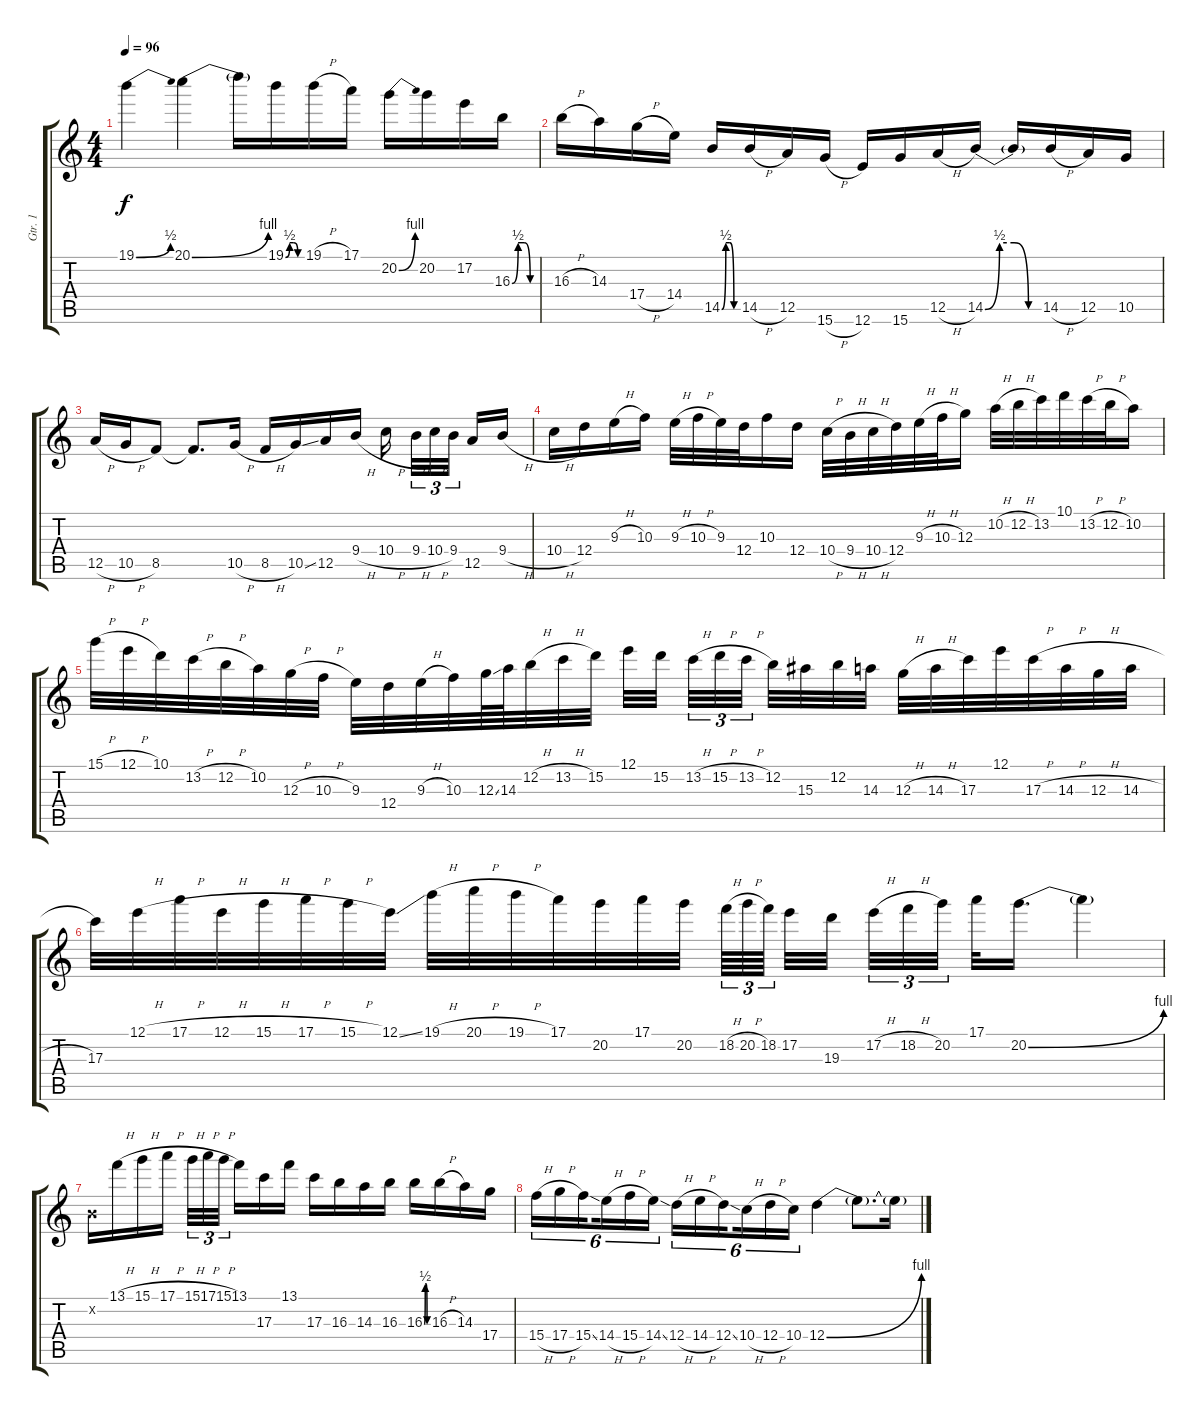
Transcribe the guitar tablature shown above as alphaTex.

\track ("Gtr. 1" "Gtr. 1") {instrument distortionguitar}
\staff {score tabs}
\tuning (E4 B3 G3 D3 A2 E2) {hide}
\ts (4 4)
\tempo 96
\clef g2
\ks c
19.1{be (bend 0 0 60 2)}.4{dy f} 20.1{be (bend 0 0 60 4)}.4 20.1{t}.16 19.1{be (custom 0 0 15 2 30 2 45 0 60 0)}.16 19.1{h}.16 17.1.16 20.2{be (bend 0 0 60 4)}.16 20.2.16 17.2.16 16.3{be (custom 0 0 15 2 30 2 45 0 60 0)}.16 |
16.3{h}.16 14.3.16 17.4{h}.16 14.4.16 14.5{be (custom 0 0 15 2 30 2 45 0 60 0)}.16 14.5{h}.16 12.5.16 15.6{h}.16 12.6.16 15.6.16 12.5{h}.16 14.5{be (custom 0 0 15 2 30 2 45 0 60 0)}.16 14.5{t}.16 14.5{h}.16 12.5.16 10.5.16 |
12.5{h}.16 10.5{h}.16 8.5.8 8.5{t}.8{d} 10.5{h}.16 8.5{h}.16 10.5{ss}.16 12.5.16 9.4{h}.16 10.4{h}.16{beam splitsecondary} 9.4{h}.32{tu (3 2)} 10.4{h}.32{tu (3 2)} 9.4.32{tu (3 2) beam splitsecondary} 12.5.16 9.4{h}.16 |
10.4{h}.16 12.4.16 9.3{h}.16 10.3.16 9.3{h}.32 10.3{h}.32 9.3.32 12.4.32 10.3.16 12.4.16 10.4{h}.32 9.4{h}.32 10.4{h}.32 12.4.32 9.3{h}.32 10.3{h}.32 12.3.16 10.2{h}.32 12.2{h}.32 13.2.32 10.1.32 13.2{h}.32 12.2{h}.32 10.2.16 |
15.1{h}.32 12.1{h}.32 10.1.32 13.2{h}.32 12.2{h}.32 10.2.32 12.3{h}.32 10.3{h}.32 9.3.32 12.4.32 9.3{h}.32 10.3.32 12.3{ss}.64 14.3.64 12.2{h}.32 13.2{h}.32 15.2.32 12.1.32 15.2.32{beam splitsecondary} 13.2{h}.32{tu (3 2)} 15.2{h}.32{tu (3 2)} 13.2{h}.32{tu (3 2) beam splitsecondary} 12.2.32 15.3.32 12.2.32 14.3.32 12.3{h}.32 14.3{h}.32 17.3.32 12.1.32 17.3{h}.32 14.3{h}.32 12.3{h}.32 14.3{h}.32 |
17.3.32 12.1{h}.32 17.1{h}.32 12.1{h}.32 15.1{h}.32 17.1{h}.32 15.1{h}.32 12.1{ss}.32 19.1{h}.32 20.1{h}.32 19.1{h}.32 17.1.32 20.2.32 17.1.32 20.2.32{beam splitsecondary} 18.2{h}.64{tu (3 2)} 20.2{h}.64{tu (3 2)} 18.2.64{tu (3 2)} 17.2.32 19.3.32{beam splitsecondary} 17.2{h}.32{tu (3 2)} 18.2{h}.32{tu (3 2)} 20.2.32{tu (3 2) beam splitsecondary} 17.1.32 20.2{be (bend 0 0 60 4)}.16{d} 20.2{t}.4 |
0.2{x}.16 13.1{h}.16 15.1{h}.16 17.1{h}.16 15.1{h}.32{tu (3 2)} 17.1{h}.32{tu (3 2)} 15.1{h}.32{tu (3 2) beam splitsecondary} 13.1.16 17.3.16 13.1.16 17.3.16 16.3.16 14.3.16 16.3.16 16.3{be (custom 0 0 15 2 30 2 45 0 60 0)}.16 16.3{h}.16 14.3.16 17.4.16 |
15.4{h}.16{tu (6 4)} 17.4{h}.16{tu (6 4)} 15.4{ss}.16{tu (6 4) beam splitsecondary} 14.4{h}.16{tu (6 4)} 15.4{h}.16{tu (6 4)} 14.4{ss}.16{tu (6 4)} 12.4{h}.16{tu (6 4)} 14.4{h}.16{tu (6 4)} 12.4{ss}.16{tu (6 4) beam splitsecondary} 10.4{h}.16{tu (6 4)} 12.4{h}.16{tu (6 4)} 10.4.16{tu (6 4)} 12.4{be (bend 0 0 60 4)}.4 12.4{t}.8{d} 12.4{t}.16
